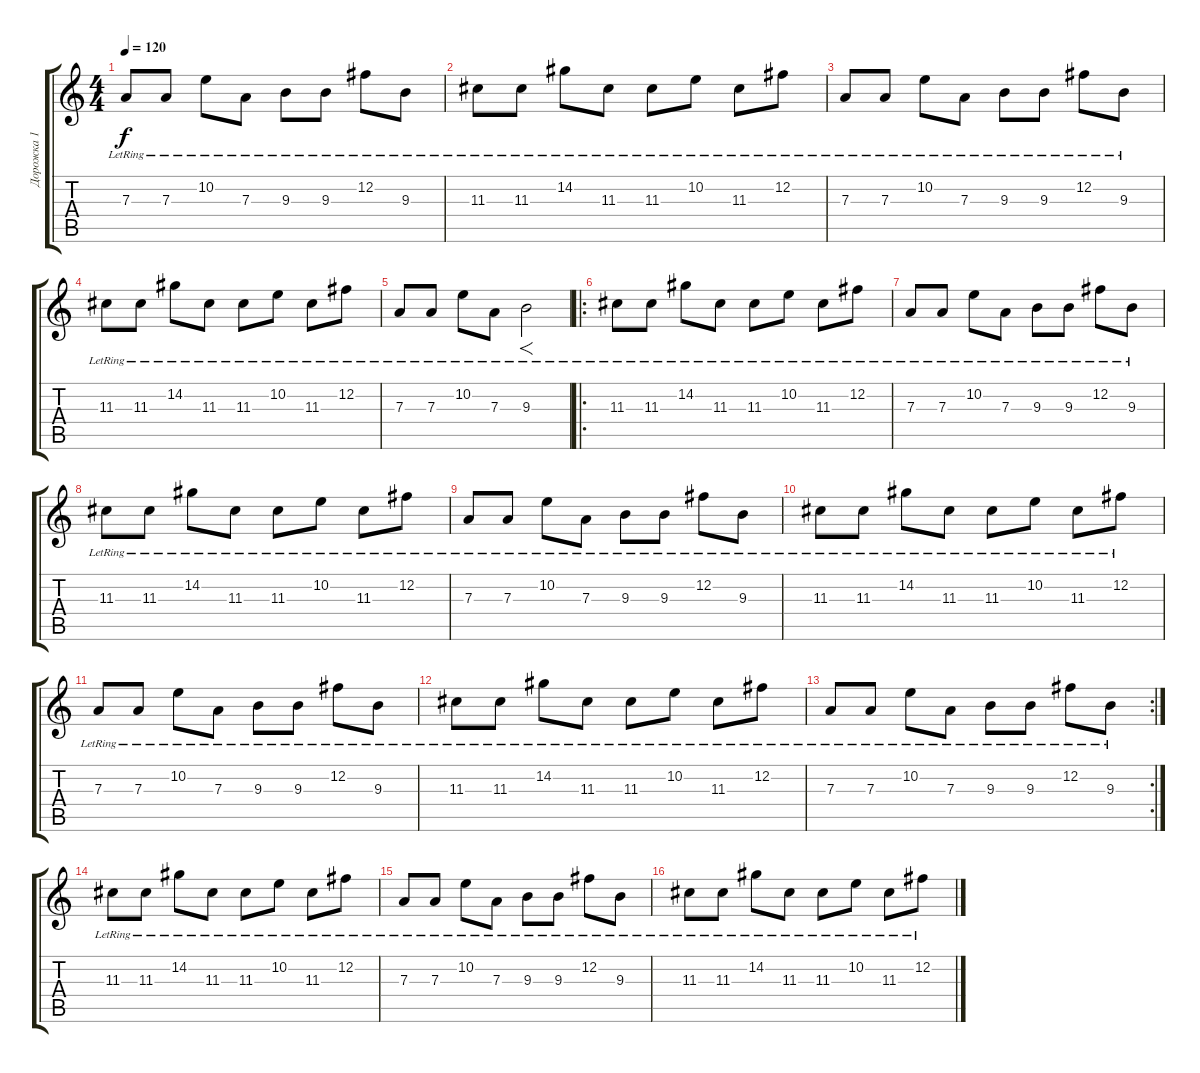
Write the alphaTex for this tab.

\track ("Дорожка 1" "Дорожка 1") {instrument electricguitarclean}
\staff {score tabs}
\tuning (B3 Gb3 D3 A2 E2 B1) {hide}
\ts (4 4)
\tempo 120
\clef g2
\ks c
7.3{lr}.8{dy f} 7.3{lr}.8 10.2{lr}.8 7.3{lr}.8 9.3{lr}.8 9.3{lr}.8 12.2{lr}.8 9.3{lr}.8 |
11.3{lr}.8 11.3{lr}.8 14.2{lr}.8 11.3{lr}.8 11.3{lr}.8 10.2{lr}.8 11.3{lr}.8 12.2{lr}.8 |
7.3{lr}.8 7.3{lr}.8 10.2{lr}.8 7.3{lr}.8 9.3{lr}.8 9.3{lr}.8 12.2{lr}.8 9.3{lr}.8 |
11.3{lr}.8 11.3{lr}.8 14.2{lr}.8 11.3{lr}.8 11.3{lr}.8 10.2{lr}.8 11.3{lr}.8 12.2{lr}.8 |
7.3{lr}.8 7.3{lr}.8 10.2{lr}.8 7.3{lr}.8 9.3{lr}.2{f instrument distortionguitar} |
\ro
11.3{lr}.8 11.3{lr}.8 14.2{lr}.8 11.3{lr}.8 11.3{lr}.8 10.2{lr}.8 11.3{lr}.8 12.2{lr}.8 |
7.3{lr}.8 7.3{lr}.8 10.2{lr}.8 7.3{lr}.8 9.3{lr}.8 9.3{lr}.8 12.2{lr}.8 9.3{lr}.8 |
11.3{lr}.8 11.3{lr}.8 14.2{lr}.8 11.3{lr}.8 11.3{lr}.8 10.2{lr}.8 11.3{lr}.8 12.2{lr}.8 |
7.3{lr}.8 7.3{lr}.8 10.2{lr}.8 7.3{lr}.8 9.3{lr}.8 9.3{lr}.8 12.2{lr}.8 9.3{lr}.8 |
11.3{lr}.8 11.3{lr}.8 14.2{lr}.8 11.3{lr}.8 11.3{lr}.8 10.2{lr}.8 11.3{lr}.8 12.2{lr}.8 |
7.3{lr}.8 7.3{lr}.8 10.2{lr}.8 7.3{lr}.8 9.3{lr}.8 9.3{lr}.8 12.2{lr}.8 9.3{lr}.8 |
11.3{lr}.8 11.3{lr}.8 14.2{lr}.8 11.3{lr}.8 11.3{lr}.8 10.2{lr}.8 11.3{lr}.8 12.2{lr}.8 |
\rc 2
7.3{lr}.8 7.3{lr}.8 10.2{lr}.8 7.3{lr}.8 9.3{lr}.8 9.3{lr}.8 12.2{lr}.8 9.3{lr}.8 |
11.3{lr}.8{instrument electricguitarclean} 11.3{lr}.8 14.2{lr}.8 11.3{lr}.8 11.3{lr}.8 10.2{lr}.8 11.3{lr}.8 12.2{lr}.8 |
7.3{lr}.8 7.3{lr}.8 10.2{lr}.8 7.3{lr}.8 9.3{lr}.8 9.3{lr}.8 12.2{lr}.8 9.3{lr}.8 |
11.3{lr}.8 11.3{lr}.8 14.2{lr}.8 11.3{lr}.8 11.3{lr}.8 10.2{lr}.8 11.3{lr}.8 12.2{lr}.8
